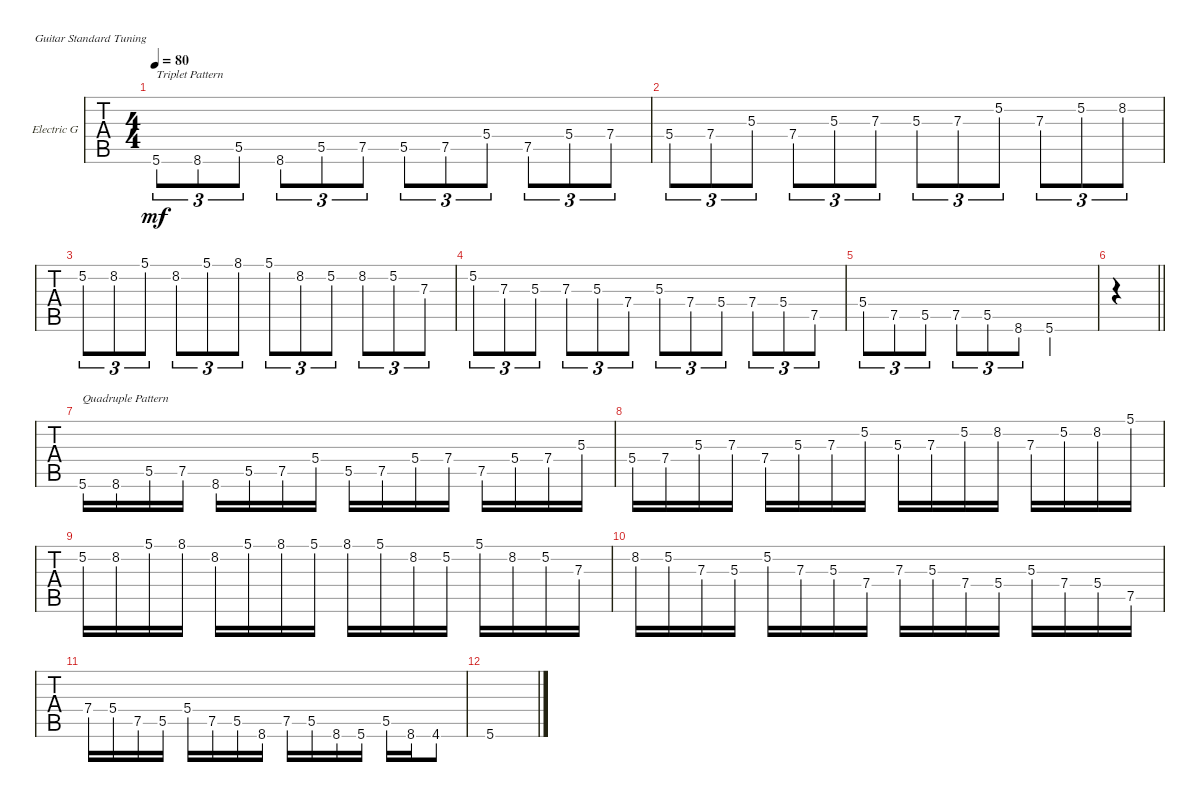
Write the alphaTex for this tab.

\defaultSystemsLayout 4
\bracketExtendMode groupsimilarinstruments
\firstSystemTrackNameOrientation horizontal
\otherSystemsTrackNameOrientation horizontal
\track ("Electric Guitar" "Electric G") {instrument electricguitarclean}
\staff {tabs}
\tuning (E4 B3 G3 D3 A2 E2)
\ts (4 4)
\tempo 80
\clef g2
\ks c
5.6.8{tu (3 2) txt "Triplet Pattern" dy mf instrument electricguitarclean} 8.6.8{tu (3 2)} 5.5.8{tu (3 2)} 8.6.8{tu (3 2)} 5.5.8{tu (3 2)} 7.5.8{tu (3 2)} 5.5.8{tu (3 2)} 7.5.8{tu (3 2)} 5.4.8{tu (3 2)} 7.5.8{tu (3 2)} 5.4.8{tu (3 2)} 7.4.8{tu (3 2)} |
5.4.8{tu (3 2)} 7.4.8{tu (3 2)} 5.3.8{tu (3 2)} 7.4.8{tu (3 2)} 5.3.8{tu (3 2)} 7.3.8{tu (3 2)} 5.3.8{tu (3 2)} 7.3.8{tu (3 2)} 5.2.8{tu (3 2)} 7.3.8{tu (3 2)} 5.2.8{tu (3 2)} 8.2.8{tu (3 2)} |
\scale
0.31105 5.2.8{tu (3 2)} 8.2.8{tu (3 2)} 5.1.8{tu (3 2)} 8.2.8{tu (3 2)} 5.1.8{tu (3 2)} 8.1.8{tu (3 2)} 5.1.8{tu (3 2)} 8.2.8{tu (3 2)} 5.2.8{tu (3 2)} 8.2.8{tu (3 2)} 5.2.8{tu (3 2)} 7.3.8{tu (3 2)} |
\scale
0.44844 5.2.8{tu (3 2)} 7.3.8{tu (3 2)} 5.3.8{tu (3 2)} 7.3.8{tu (3 2)} 5.3.8{tu (3 2)} 7.4.8{tu (3 2)} 5.3.8{tu (3 2)} 7.4.8{tu (3 2)} 5.4.8{tu (3 2)} 7.4.8{tu (3 2)} 5.4.8{tu (3 2)} 7.5.8{tu (3 2)} |
\scale
0.375544 5.4.8{tu (3 2)} 7.5.8{tu (3 2)} 5.5.8{tu (3 2)} 7.5.8{tu (3 2)} 5.5.8{tu (3 2)} 8.6.8{tu (3 2)} 5.6.2 |
\scale
0.375177
\barLineRight lightlight
|
5.6.16{txt "Quadruple Pattern"} 8.6.16 5.5.16 7.5.16 8.6.16 5.5.16 7.5.16 5.4.16 5.5.16 7.5.16 5.4.16 7.4.16 7.5.16 5.4.16 7.4.16 5.3.16 |
5.4.16 7.4.16 5.3.16 7.3.16 7.4.16 5.3.16 7.3.16 5.2.16 5.3.16 7.3.16 5.2.16 8.2.16 7.3.16 5.2.16 8.2.16 5.1.16 |
\scale
0.32 5.2.16 8.2.16 5.1.16 8.1.16 8.2.16 5.1.16 8.1.16 5.1.16 8.1.16 5.1.16 8.2.16 5.2.16 5.1.16 8.2.16 5.2.16 7.3.16 |
\scale
0.360066 8.2.16 5.2.16 7.3.16 5.3.16 5.2.16 7.3.16 5.3.16 7.4.16 7.3.16 5.3.16 7.4.16 5.4.16 5.3.16 7.4.16 5.4.16 7.5.16 |
\scale
0.322419 7.4.16 5.4.16 7.5.16 5.5.16 5.4.16 7.5.16 5.5.16 8.6.16 7.5.16 5.5.16 8.6.16 5.6.16 5.5.16 8.6.16 4.6.8 |
\scale
0.318114 5.6.1
